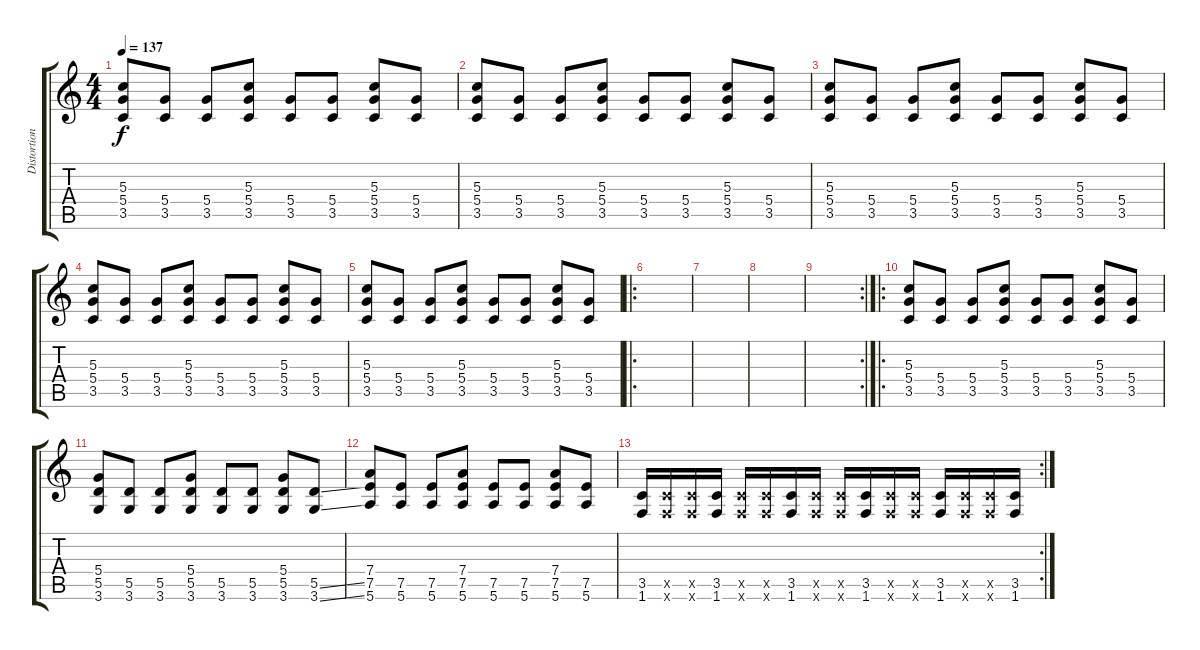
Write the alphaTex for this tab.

\track ("Distortion Guitar" "Distortion") {instrument distortionguitar}
\staff {score tabs}
\tuning (E4 B3 G3 D3 A2 E2) {hide}
\ts (4 4)
\tempo 137
\clef g2
\ks c
(5.3 5.4 3.5).8{dy f} (5.4 3.5).8 (5.4 3.5).8 (5.3 5.4 3.5).8 (5.4 3.5).8 (5.4 3.5).8 (5.3 5.4 3.5).8 (5.4 3.5).8 |
(5.3 5.4 3.5).8 (5.4 3.5).8 (5.4 3.5).8 (5.3 5.4 3.5).8 (5.4 3.5).8 (5.4 3.5).8 (5.3 5.4 3.5).8 (5.4 3.5).8 |
(5.3 5.4 3.5).8 (5.4 3.5).8 (5.4 3.5).8 (5.3 5.4 3.5).8 (5.4 3.5).8 (5.4 3.5).8 (5.3 5.4 3.5).8 (5.4 3.5).8 |
(5.3 5.4 3.5).8 (5.4 3.5).8 (5.4 3.5).8 (5.3 5.4 3.5).8 (5.4 3.5).8 (5.4 3.5).8 (5.3 5.4 3.5).8 (5.4 3.5).8 |
(5.3 5.4 3.5).8 (5.4 3.5).8 (5.4 3.5).8 (5.3 5.4 3.5).8 (5.4 3.5).8 (5.4 3.5).8 (5.3 5.4 3.5).8 (5.4 3.5).8 |
\ro
|
|
|
\rc 2
|
\ro
(5.3 5.4 3.5).8 (5.4 3.5).8 (5.4 3.5).8 (5.3 5.4 3.5).8 (5.4 3.5).8 (5.4 3.5).8 (5.3 5.4 3.5).8 (5.4 3.5).8 |
(5.4 5.5 3.6).8 (5.5 3.6).8 (5.5 3.6).8 (5.4 5.5 3.6).8 (5.5 3.6).8 (5.5 3.6).8 (5.4 5.5 3.6).8 (5.5{ss} 3.6{ss}).8 |
(7.4 7.5 5.6).8 (7.5 5.6).8 (7.5 5.6).8 (7.4 7.5 5.6).8 (7.5 5.6).8 (7.5 5.6).8 (7.4 7.5 5.6).8 (7.5 5.6).8 |
\rc 2
(3.5 1.6).16 (3.5{x} 1.6{x}).16 (3.5{x} 1.6{x}).16 (3.5 1.6).16 (3.5{x} 1.6{x}).16 (3.5{x} 1.6{x}).16 (3.5 1.6).16 (3.5{x} 1.6{x}).16 (3.5{x} 1.6{x}).16 (3.5 1.6).16 (3.5{x} 1.6{x}).16 (3.5{x} 1.6{x}).16 (3.5 1.6).16 (3.5{x} 1.6{x}).16 (3.5{x} 1.6{x}).16 (3.5 1.6).16
